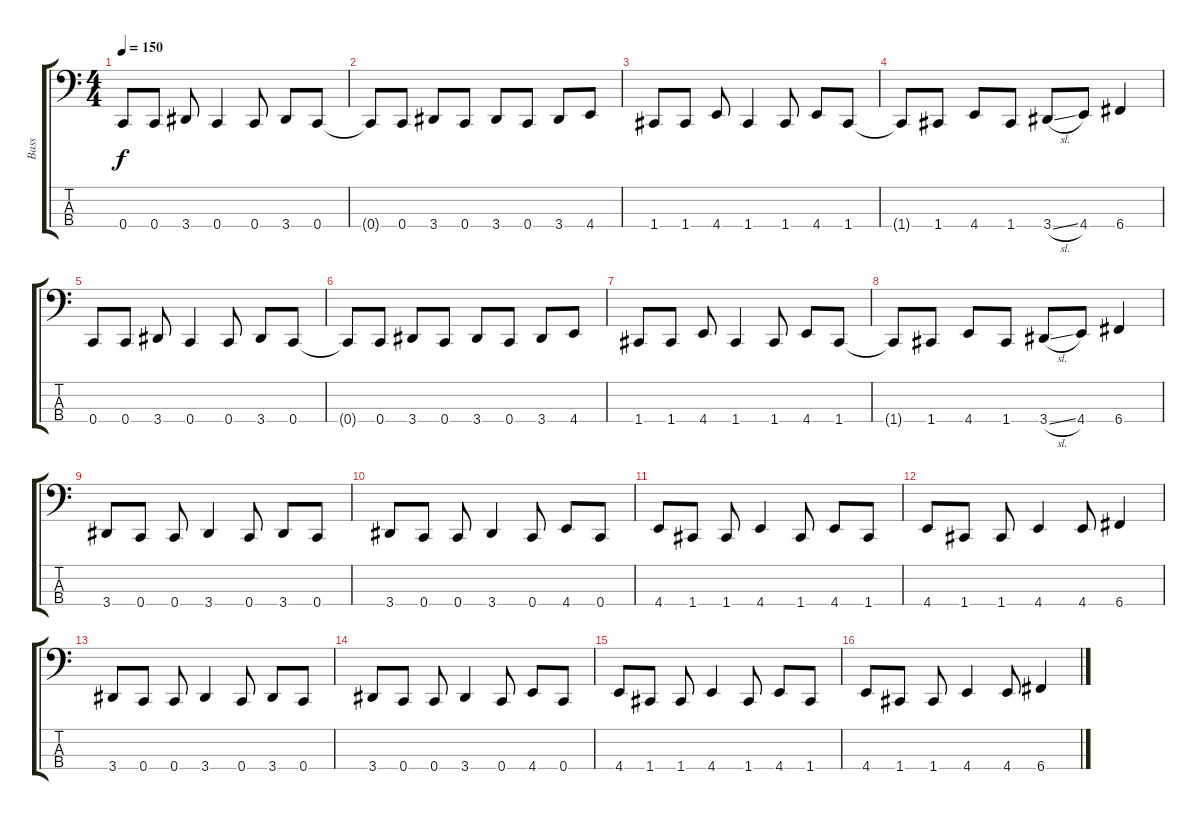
\track ("Bass" "Bass") {instrument electricbasspick}
\staff {score tabs}
\tuning (F2 C2 G1 C1) {hide}
\ts (4 4)
\tempo 150
\clef f4
\ks c
0.4.8{dy f} 0.4.8 3.4.8 0.4.4 0.4.8 3.4.8 0.4.8 |
0.4{t}.8 0.4.8 3.4.8 0.4.8 3.4.8 0.4.8 3.4.8 4.4.8 |
1.4.8 1.4.8 4.4.8 1.4.4 1.4.8 4.4.8 1.4.8 |
1.4{t}.8 1.4.8 4.4.8 1.4.8 3.4{sl}.8 4.4.8 6.4.4 |
0.4.8 0.4.8 3.4.8 0.4.4 0.4.8 3.4.8 0.4.8 |
0.4{t}.8 0.4.8 3.4.8 0.4.8 3.4.8 0.4.8 3.4.8 4.4.8 |
1.4.8 1.4.8 4.4.8 1.4.4 1.4.8 4.4.8 1.4.8 |
1.4{t}.8 1.4.8 4.4.8 1.4.8 3.4{sl}.8 4.4.8 6.4.4 |
3.4.8 0.4.8 0.4.8 3.4.4 0.4.8 3.4.8 0.4.8 |
3.4.8 0.4.8 0.4.8 3.4.4 0.4.8 4.4.8 0.4.8 |
4.4.8 1.4.8 1.4.8 4.4.4 1.4.8 4.4.8 1.4.8 |
4.4.8 1.4.8 1.4.8 4.4.4 4.4.8 6.4.4 |
3.4.8 0.4.8 0.4.8 3.4.4 0.4.8 3.4.8 0.4.8 |
3.4.8 0.4.8 0.4.8 3.4.4 0.4.8 4.4.8 0.4.8 |
4.4.8 1.4.8 1.4.8 4.4.4 1.4.8 4.4.8 1.4.8 |
4.4.8 1.4.8 1.4.8 4.4.4 4.4.8 6.4.4
